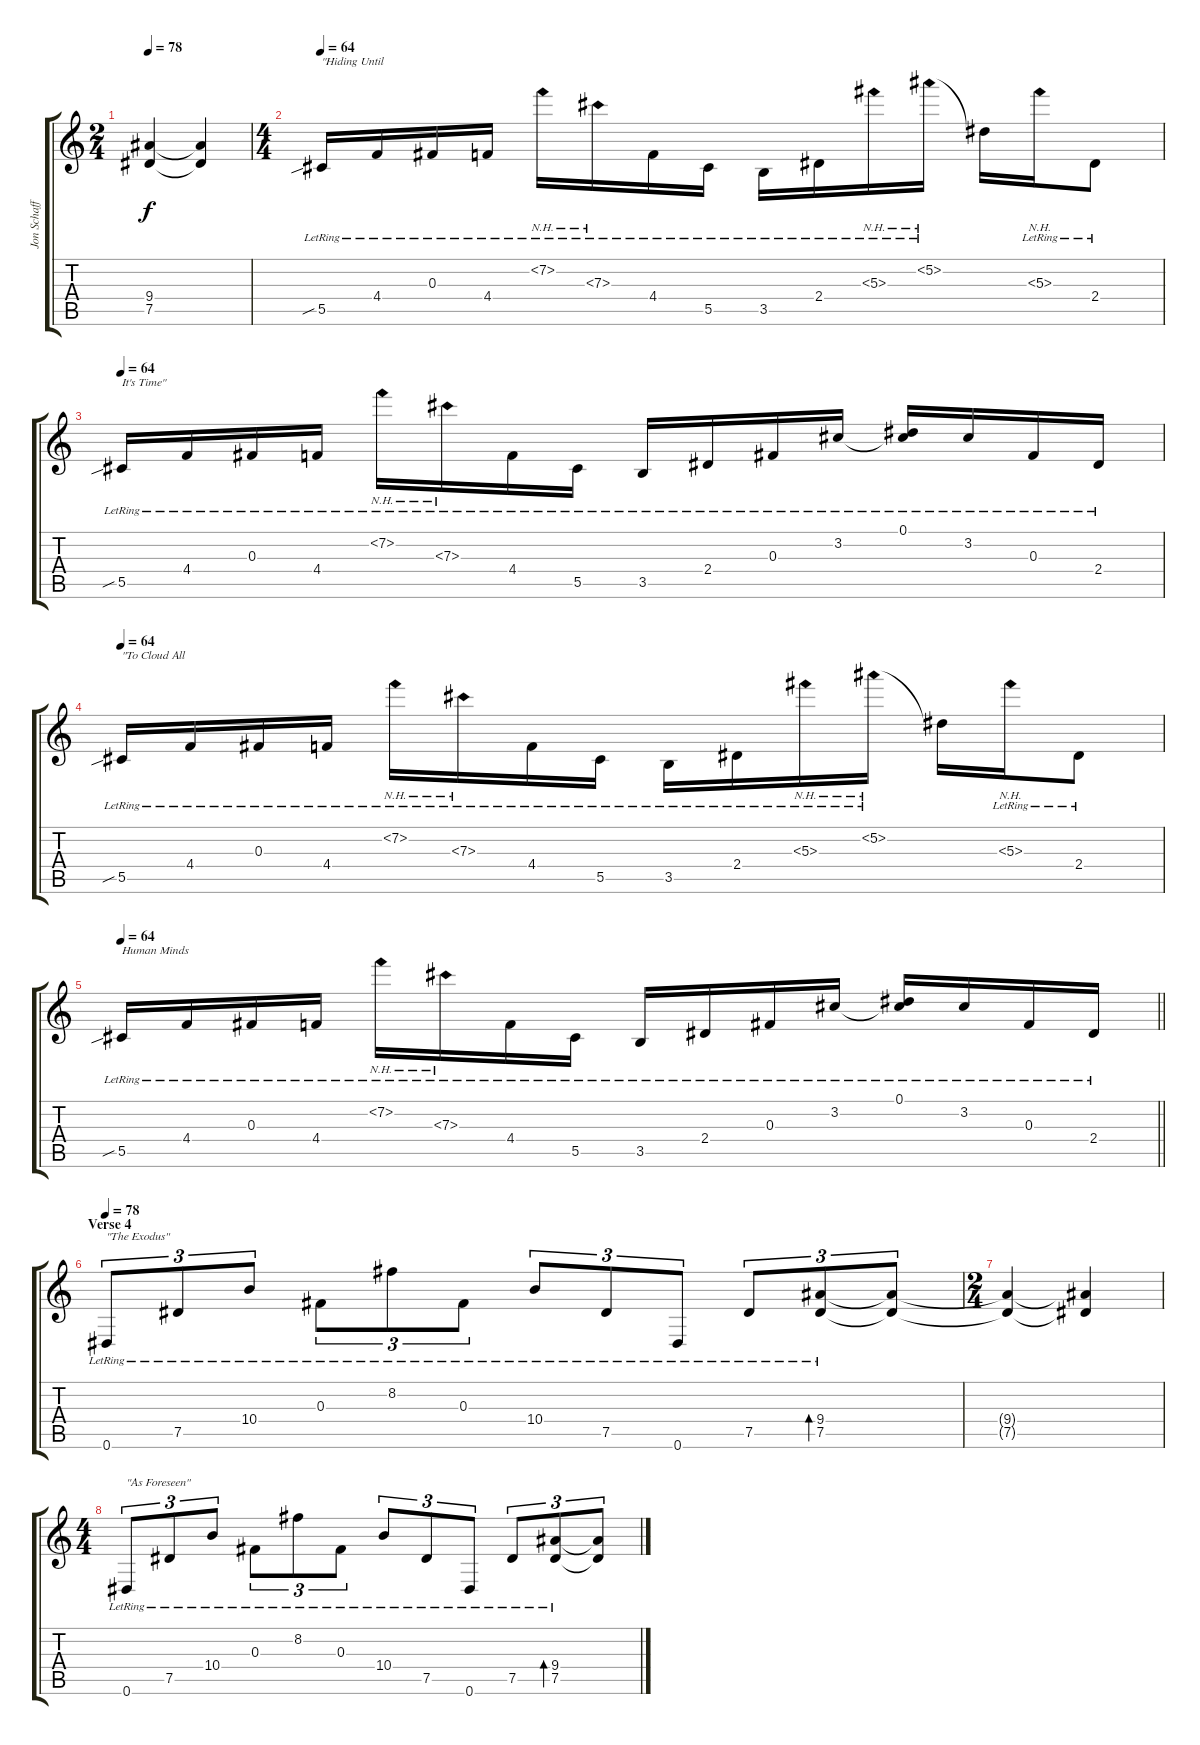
\track ("Jon Schaffer" "Jon Schaff") {instrument acousticguitarsteel}
\staff {score tabs}
\tuning (Eb4 Bb3 Gb3 Db3 Ab2 Eb2) {hide}
\ts (2 4)
\tempo 78
\clef g2
\ks c
(9.4{t} 7.5{t}).4{dy f} (9.4{t} 7.5{t}).4 |
\ts (4 4)
\tempo 64
5.5{sib lr}.16{txt "\"Hiding Until"} 4.4{lr}.16 0.3{lr}.16 4.4{lr}.16 7.2{nh lr}.16 7.3{nh lr}.16 4.4{lr}.16 5.5{lr}.16 3.5{lr}.16 2.4{lr}.16 5.3{nh lr}.16 5.2{nh lr}.16 5.2{t}.16 5.3{nh lr}.16 2.4{lr}.8 |
\tempo 64
5.5{sib lr}.16{txt "It's Time\""} 4.4{lr}.16 0.3{lr}.16 4.4{lr}.16 7.2{nh lr}.16 7.3{nh lr}.16 4.4{lr}.16 5.5{lr}.16 3.5{lr}.16 2.4{lr}.16 0.3{lr}.16 3.2{lr}.16 (0.1{lr} 3.2{t}).16 3.2{lr}.16 0.3{lr}.16 2.4{lr}.16 |
\tempo 64
5.5{sib lr}.16{txt "\"To Cloud All"} 4.4{lr}.16 0.3{lr}.16 4.4{lr}.16 7.2{nh lr}.16 7.3{nh lr}.16 4.4{lr}.16 5.5{lr}.16 3.5{lr}.16 2.4{lr}.16 5.3{nh lr}.16 5.2{nh lr}.16 5.2{t}.16 5.3{nh lr}.16 2.4{lr}.8 |
\tempo 64
\barLineRight lightlight
5.5{sib lr}.16{txt "Human Minds"} 4.4{lr}.16 0.3{lr}.16 4.4{lr}.16 7.2{nh lr}.16 7.3{nh lr}.16 4.4{lr}.16 5.5{lr}.16 3.5{lr}.16 2.4{lr}.16 0.3{lr}.16 3.2{lr}.16 (0.1{lr} 3.2{t}).16 3.2{lr}.16 0.3{lr}.16 2.4{lr}.16 |
\section ("" "Verse 4")
\tempo 78
0.6{lr}.8{tu (3 2) txt "\"The Exodus\""} 7.5{lr}.8{tu (3 2)} 10.4{lr}.8{tu (3 2)} 0.3{lr}.8{tu (3 2)} 8.2{lr}.8{tu (3 2)} 0.3{lr}.8{tu (3 2)} 10.4{lr}.8{tu (3 2)} 7.5{lr}.8{tu (3 2)} 0.6{lr}.8{tu (3 2)} 7.5{lr}.8{tu (3 2)} (9.4{lr} 7.5{lr}).8{tu (3 2) bd 240} (9.4{t} 7.5{t}).8{tu (3 2)} |
\ts (2 4)
(9.4{t} 7.5{t}).4 (9.4{t} 7.5{t}).4 |
\ts (4 4)
0.6{lr}.8{tu (3 2) txt "\"As Foreseen\""} 7.5{lr}.8{tu (3 2)} 10.4{lr}.8{tu (3 2)} 0.3{lr}.8{tu (3 2)} 8.2{lr}.8{tu (3 2)} 0.3{lr}.8{tu (3 2)} 10.4{lr}.8{tu (3 2)} 7.5{lr}.8{tu (3 2)} 0.6{lr}.8{tu (3 2)} 7.5{lr}.8{tu (3 2)} (9.4{lr} 7.5{lr}).8{tu (3 2) bd 240} (9.4{t} 7.5{t}).8{tu (3 2)}
